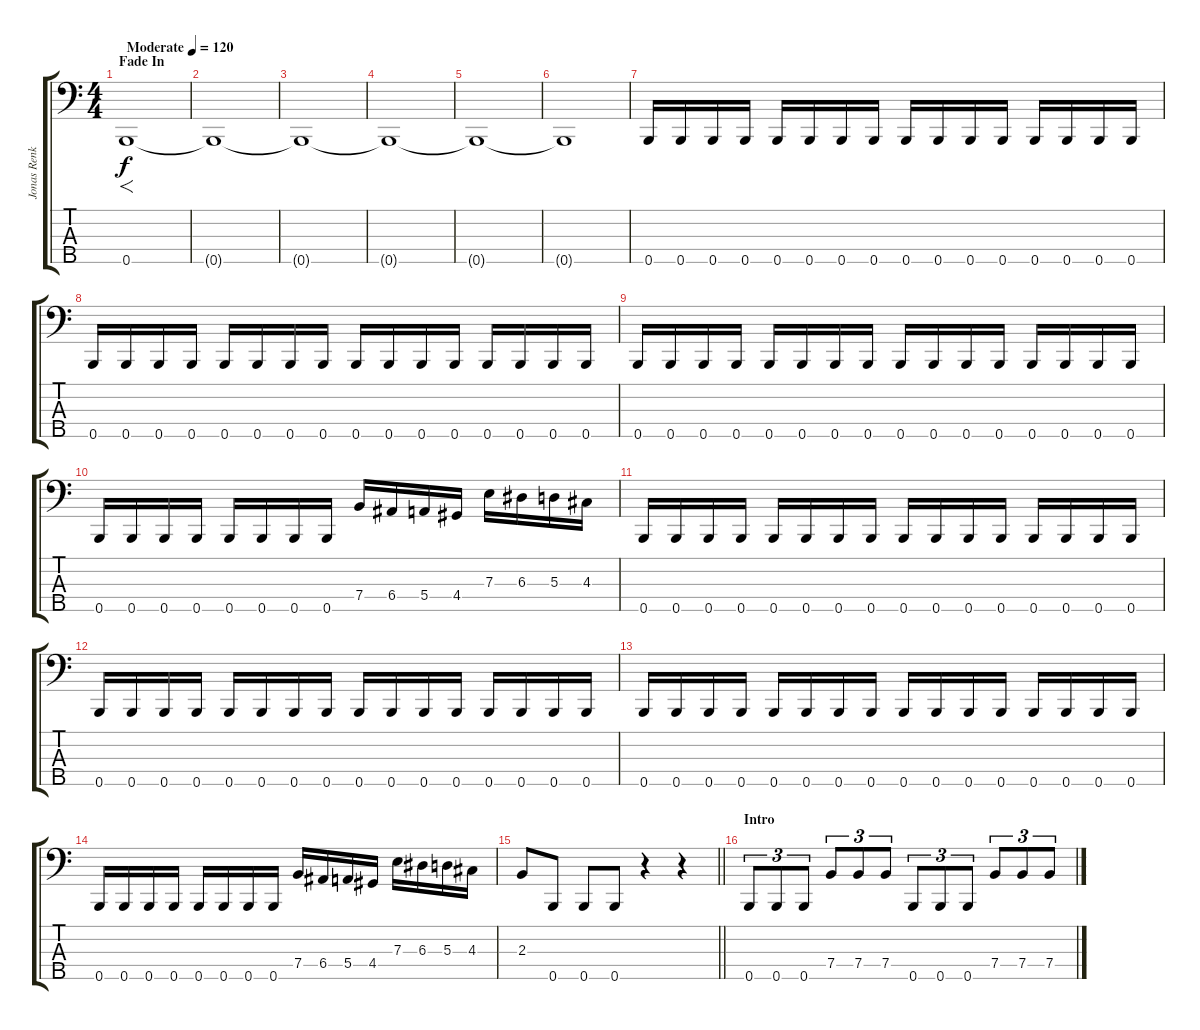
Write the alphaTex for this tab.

\track ("Jonas Renkse" "Jonas Renk") {instrument electricbassfinger}
\staff {score tabs}
\tuning (G2 D2 A1 E1 B0) {hide}
\ts (4 4)
\section ("" "Fade In")
\tempo (120 "Moderate")
\clef f4
\ks c
0.5.1{f dy f instrument electricbassfinger} |
0.5{t}.1 |
0.5{t}.1 |
0.5{t}.1 |
0.5{t}.1 |
0.5{t}.1 |
0.5.16 0.5.16 0.5.16 0.5.16 0.5.16 0.5.16 0.5.16 0.5.16 0.5.16 0.5.16 0.5.16 0.5.16 0.5.16 0.5.16 0.5.16 0.5.16 |
0.5.16 0.5.16 0.5.16 0.5.16 0.5.16 0.5.16 0.5.16 0.5.16 0.5.16 0.5.16 0.5.16 0.5.16 0.5.16 0.5.16 0.5.16 0.5.16 |
0.5.16 0.5.16 0.5.16 0.5.16 0.5.16 0.5.16 0.5.16 0.5.16 0.5.16 0.5.16 0.5.16 0.5.16 0.5.16 0.5.16 0.5.16 0.5.16 |
0.5.16 0.5.16 0.5.16 0.5.16 0.5.16 0.5.16 0.5.16 0.5.16 7.4.16 6.4.16 5.4.16 4.4.16 7.3.16 6.3.16 5.3.16 4.3.16 |
0.5.16 0.5.16 0.5.16 0.5.16 0.5.16 0.5.16 0.5.16 0.5.16 0.5.16 0.5.16 0.5.16 0.5.16 0.5.16 0.5.16 0.5.16 0.5.16 |
0.5.16 0.5.16 0.5.16 0.5.16 0.5.16 0.5.16 0.5.16 0.5.16 0.5.16 0.5.16 0.5.16 0.5.16 0.5.16 0.5.16 0.5.16 0.5.16 |
0.5.16 0.5.16 0.5.16 0.5.16 0.5.16 0.5.16 0.5.16 0.5.16 0.5.16 0.5.16 0.5.16 0.5.16 0.5.16 0.5.16 0.5.16 0.5.16 |
0.5.16 0.5.16 0.5.16 0.5.16 0.5.16 0.5.16 0.5.16 0.5.16 7.4.16 6.4.16 5.4.16 4.4.16 7.3.16 6.3.16 5.3.16 4.3.16 |
\barLineRight lightlight
2.3.8 0.5.8 0.5.8 0.5.8 r.4 r.4 |
\section ("" "Intro")
0.5.8{tu (3 2)} 0.5.8{tu (3 2)} 0.5.8{tu (3 2)} 7.4.8{tu (3 2)} 7.4.8{tu (3 2)} 7.4.8{tu (3 2)} 0.5.8{tu (3 2)} 0.5.8{tu (3 2)} 0.5.8{tu (3 2)} 7.4.8{tu (3 2)} 7.4.8{tu (3 2)} 7.4.8{tu (3 2)}
